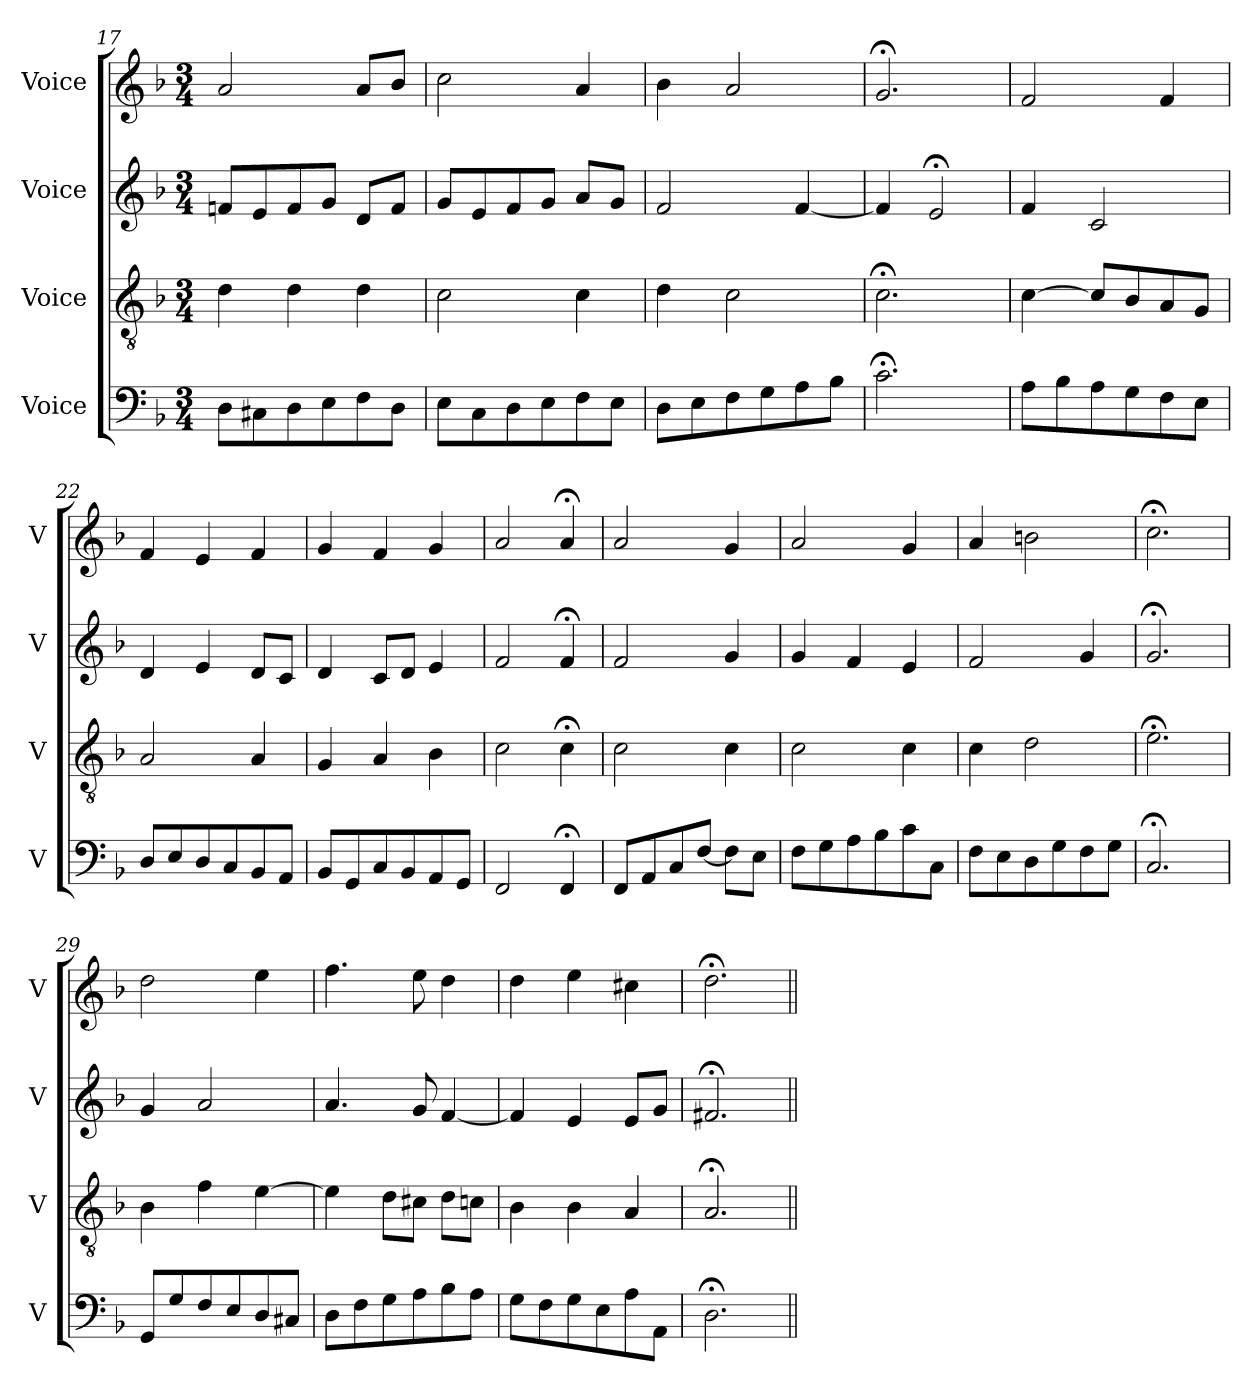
**kern	**kern	**kern	**kern
*part4	*part3	*part2	*part1
*staff4	*staff3	*staff2	*staff1
*I"Voice	*I"Voice	*I"Voice	*I"Voice
*I'V	*I'V	*I'V	*I'V
*clefF4	*clefGv2	*clefG2	*clefG2
*k[b-]	*k[b-]	*k[b-]	*k[b-]
*M3/4	*M3/4	*M3/4	*M3/4
=17	=17	=17	=17
8D\L	4d\	8fn/L	2a/
8C#X\	.	8e/	.
8D\	4d\	8f/	.
8E\	.	8g/J	.
8F\	4d\	8d/L	8a/L
8D\J	.	8f/J	8b-/J
=18	=18	=18	=18
8E\L	2c\	8g/L	2cc\
8C\	.	8e/	.
8D\	.	8f/	.
8E\	.	8g/J	.
8F\	4c\	8a/L	4a/
8E\J	.	8g/J	.
=19	=19	=19	=19
8D\L	4d\	2f/	4b-\
8E\	.	.	.
8F\	2c\	.	2a/
8G\	.	.	.
8A\	.	[4f/	.
8B-\J	.	.	.
=20	=20	=20	=20
2.c;\	2.c;\	4f/]	2.g;/
.	.	2e;/	.
=21	=21	=21	=21
8A\L	[4c\	4f/	2f/
8B-\	.	.	.
8A\	8c/L]	2c/	.
8G\	8B-/	.	.
8F\	8A/	.	4f/
8E\J	8G/J	.	.
=22	=22	=22	=22
8D/L	2A/	4d/	4f/
8E/	.	.	.
8D/	.	4e/	4e/
8C/	.	.	.
8BB-/	4A/	8d/L	4f/
8AA/J	.	8c/J	.
=23	=23	=23	=23
8BB-/L	4G/	4d/	4g/
8GG/	.	.	.
8C/	4A/	8c/L	4f/
8BB-/	.	8d/J	.
8AA/	4B-\	4e/	4g/
8GG/J	.	.	.
!!LO:PB:g=z
=24	=24	=24	=24
2FF/	2c\	2f/	2a/
4FF;/	4c;\	4f;/	4a;/
=25	=25	=25	=25
8FF/L	2c\	2f/	2a/
8AA/	.	.	.
8C/	.	.	.
[8F/J	.	.	.
8F\L]	4c\	4g/	4g/
8E\J	.	.	.
=26	=26	=26	=26
8F\L	2c\	4g/	2a/
8G\	.	.	.
8A\	.	4f/	.
8B-\	.	.	.
8c\	4c\	4e/	4g/
8C\J	.	.	.
=27	=27	=27	=27
8F\L	4c\	2f/	4a/
8E\	.	.	.
8D\	2d\	.	2bn\
8G\	.	.	.
8F\	.	4g/	.
8G\J	.	.	.
=28	=28	=28	=28
2.C;/	2.e;\	2.g;/	2.cc;\
=29	=29	=29	=29
8GG/L	4B-\	4g/	2dd\
8G/	.	.	.
8F/	4f\	2a/	.
8E/	.	.	.
8D/	[4e\	.	4ee\
8C#X/J	.	.	.
=30	=30	=30	=30
8D\L	4e\]	4.a/	4.ff\
8F\	.	.	.
8G\	8d\L	.	.
8A\	8c#X\J	8g/	8ee\
8B-\	8d\L	[4f/	4dd\
8A\J	8cn\J	.	.
=31	=31	=31	=31
8G\L	4B-\	4f/]	4dd\
8F\	.	.	.
8G\	4B-\	4e/	4ee\
8E\	.	.	.
8A\	4A/	8e/L	4cc#X\
8AA\J	.	8g/J	.
!!LO:LB:g=z
=32	=32	=32	=32
2.D;\	2.A;/	2.f#X;/	2.dd;\
=||	=||	=||	=||
*-	*-	*-	*-
